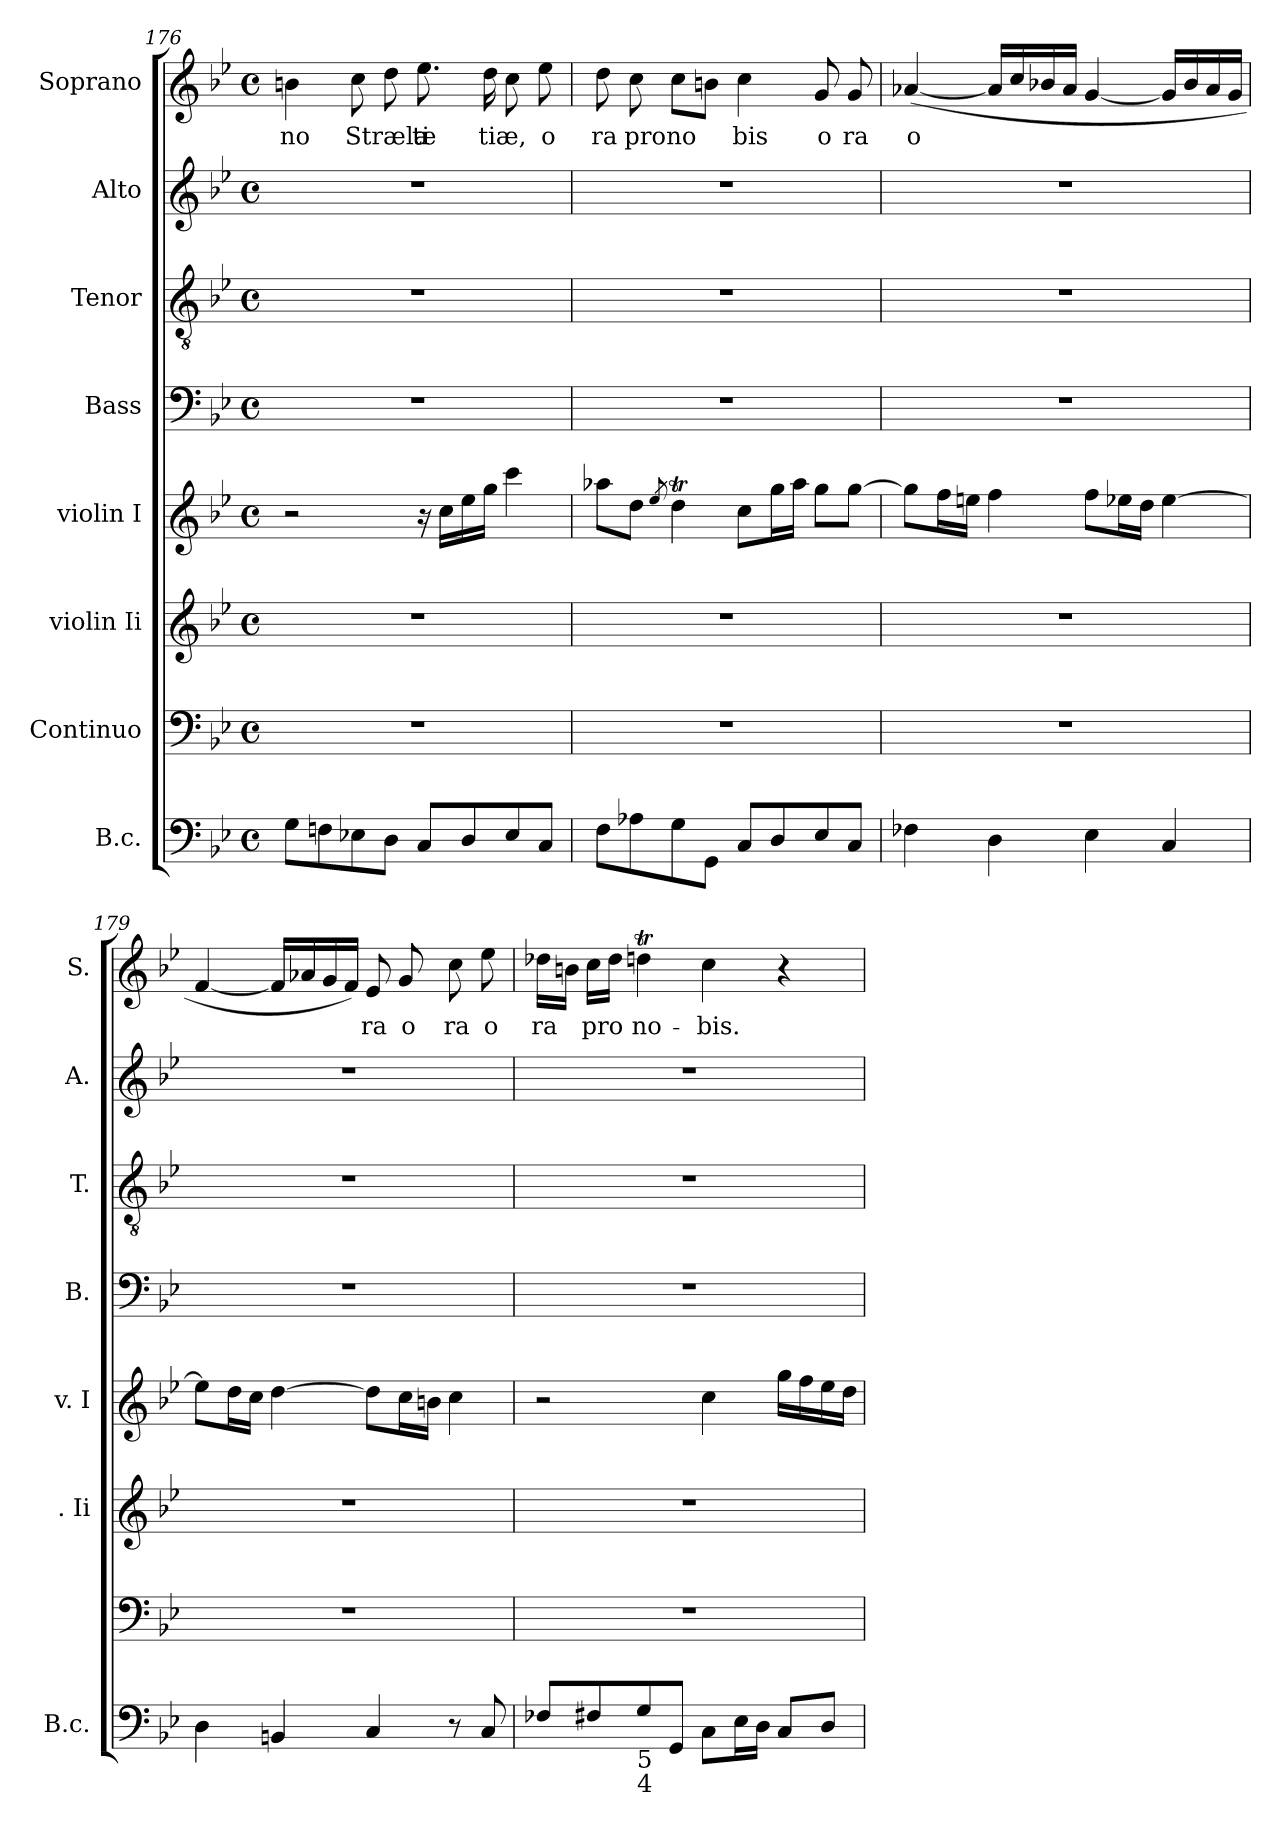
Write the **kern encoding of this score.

**kern	**kern	**kern	**kern	**kern	**kern	**kern	**kern	**text
*part8	*part7	*part6	*part5	*part4	*part3	*part2	*part1	*part1
*staff8	*staff7	*staff6	*staff5	*staff4	*staff3	*staff2	*staff1	*staff1
*I"B.c.	*I"Continuo	*I"violin Ii	*I"violin I	*I"Bass	*I"Tenor	*I"Alto	*I"Soprano	*
*I'B.c.	*	*I'. Ii	*I'v. I	*I'B.	*I'T.	*I'A.	*I'S.	*
*clefF4	*clefF4	*clefG2	*clefG2	*clefF4	*clefGv2	*clefG2	*clefG2	*
*k[b-e-]	*k[b-e-]	*k[b-e-]	*k[b-e-]	*k[b-e-]	*k[b-e-]	*k[b-e-]	*k[b-e-]	*
*B-:	*B-:	*B-:	*B-:	*B-:	*B-:	*B-:	*B-:	*
*M4/4	*M4/4	*M4/4	*M4/4	*M4/4	*M4/4	*M4/4	*M4/4	*
*met(c)	*met(c)	*met(c)	*met(c)	*met(c)	*met(c)	*met(c)	*met(c)	*
=176	=176	=176	=176	=176	=176	=176	=176	=176
!	!	!	!	!	!	!	!	!LO:LY:b:cj
8G\L	1r	1r	2r	1r	1r	1r	4bn\	no
8Fn\	.	.	.	.	.	.	.	.
!	!	!	!	!	!	!	!	!LO:LY:b:cj
8E-X<\	.	.	.	.	.	.	8cc\	Strælæ
8D\J	.	.	.	.	.	.	8dd\	.
!	!	!	!	!	!	!	!	!LO:LY:b:cj
8C/L	.	.	16ra	.	.	.	8.ee-\	ti
.	.	.	16cc\L	.	.	.	.	.
8D/	.	.	16ee-\	.	.	.	.	.
!	!	!	!	!	!	!	!	!LO:LY:b
.	.	.	16gg\J	.	.	.	16dd\	tiæ,
8E-/	.	.	4ccc\	.	.	.	8cc\	.
!	!	!	!	!	!	!	!	!LO:LY:b:cj
8C/J	.	.	.	.	.	.	8ee-\	o
!!LO:LB:g=z
=177	=177	=177	=177	=177	=177	=177	=177	=177
!	!	!	!	!	!	!	!	!LO:LY:b:cj
8F\L	1r	1r	8aa-X\L	1r	1r	1r	8dd\	ra
!	!	!	!	!	!	!	!	!LO:LY:b:cj
8A-X\	.	.	8dd\J	.	.	.	8cc\	pro
.	.	.	8qee-/	.	.	.	.	.
!	!	!	!	!	!	!	!	!LO:LY:b
8G<\	.	.	4ddt\	.	.	.	8cc\L	no
8GG\J	.	.	.	.	.	.	8bn\J	.
!	!	!	!	!	!	!	!	!LO:LY:b:cj
8C/L	.	.	8cc\L	.	.	.	4cc\	bis
8D/	.	.	16gg\	.	.	.	.	.
.	.	.	16aa-\J	.	.	.	.	.
!	!	!	!	!	!	!	!	!LO:LY:b:cj
8E-/	.	.	8gg\L	.	.	.	8g/	o
!	!	!	!	!	!	!	!	!LO:LY:b:cj
8C/J	.	.	[>8gg\J	.	.	.	8g/	ra
=178	=178	=178	=178	=178	=178	=178	=178	=178
!	!	!	!	!	!	!	!	!LO:LY:b:cj
4F-\	1r	1r	8gg\L]	1r	1r	1r	(<[<4a-X/	o
.	.	.	16ff\	.	.	.	.	.
.	.	.	16een\J	.	.	.	.	.
4D\	.	.	4ff\	.	.	.	16a-/L]	.
.	.	.	.	.	.	.	16cc/	.
.	.	.	.	.	.	.	16b-X/	.
.	.	.	.	.	.	.	16a-/J	.
4E-\	.	.	8ff\L	.	.	.	[<4g/	.
.	.	.	16ee-X\	.	.	.	.	.
.	.	.	16dd\J	.	.	.	.	.
4C/	.	.	[>4ee-\	.	.	.	16g/L]	.
.	.	.	.	.	.	.	16b-/	.
.	.	.	.	.	.	.	16a-/	.
.	.	.	.	.	.	.	16g/J	.
=179	=179	=179	=179	=179	=179	=179	=179	=179
4D\	1r	1r	8ee-\L]	1r	1r	1r	[<4f/	.
.	.	.	16dd\	.	.	.	.	.
.	.	.	16cc\J	.	.	.	.	.
4BBn/	.	.	[>4dd\	.	.	.	16f/L]	.
.	.	.	.	.	.	.	16a-X/	.
.	.	.	.	.	.	.	16g/	.
.	.	.	.	.	.	.	16f/J)	.
!	!	!	!	!	!	!	!	!LO:LY:b:cj
4C/	.	.	8dd\L]	.	.	.	8e-/	ra
!	!	!	!	!	!	!	!	!LO:LY:b:cj
.	.	.	16cc\	.	.	.	8g/	o
.	.	.	16bn\J	.	.	.	.	.
!	!	!	!	!	!	!	!	!LO:LY:b:cj
8r	.	.	4cc\	.	.	.	8cc\	ra
!	!	!	!	!	!	!	!	!LO:LY:b:cj
8C/	.	.	.	.	.	.	8ee-\	o
!!LO:PB:g=z
=180	=180	=180	=180	=180	=180	=180	=180	=180
!	!	!	!	!	!	!	!	!LO:LY:b:cj
8F-</L	1r	1r	2r	1r	1r	1r	16dd-X\L	ra
.	.	.	.	.	.	.	16bn\J	.
!	!	!	!	!	!	!	!	!LO:LY:b
8F#X</	.	.	.	.	.	.	16cc\L	pro
.	.	.	.	.	.	.	16dd-\J	.
!LO:TX:b:t=5	!	!	!	!	!	!	!	!
!LO:TX:b:t=4	!	!	!	!	!	!	!	!
!	!	!	!	!	!	!	!	!LO:LY:b:cj
8G/	.	.	.	.	.	.	4ddnt\	no-
8GG/J	.	.	.	.	.	.	.	.
!	!	!	!	!	!	!	!	!LO:LY:b:cj
8C\L	.	.	4cc\	.	.	.	4cc\	-bis.
16E-\	.	.	.	.	.	.	.	.
16D\J	.	.	.	.	.	.	.	.
8C/L	.	.	16gg\L	.	.	.	4r	.
.	.	.	16ff\	.	.	.	.	.
8D/J	.	.	16ee-\	.	.	.	.	.
.	.	.	16dd\J	.	.	.	.	.
=	=	=	=	=	=	=	=	=
*-	*-	*-	*-	*-	*-	*-	*-	*-
